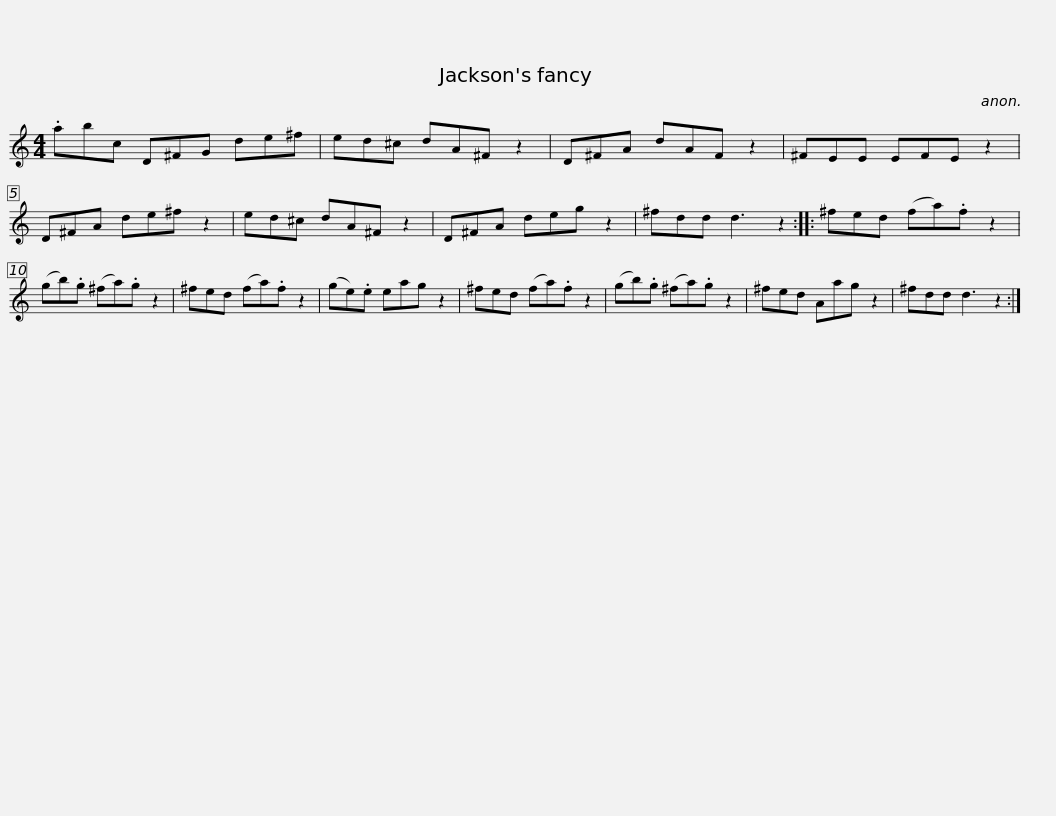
X:1
L:1/8
M:4/4
I:linebreak $
K:C
V:1 treble
V:1
 .abc D^FG de^f | ed^c dA^F z2 | D^FA dAF z2 | ^FEE EFE z2 | D^FA de^f z2 | %5
 ed^c dA^F z2 |$ D^FA deg z2 | ^fdd d3 z2 :: ^fed (fa).f z2 | (gb).g (^fa).g z2 | %10
 ^fed (fa).f z2 | (ge).e eag z2 |$ ^fed (fa).f z2 | (gb).g (^fa).g z2 | ^fed Aag z2 | %15
 ^fdd d3 z2 :| %16
